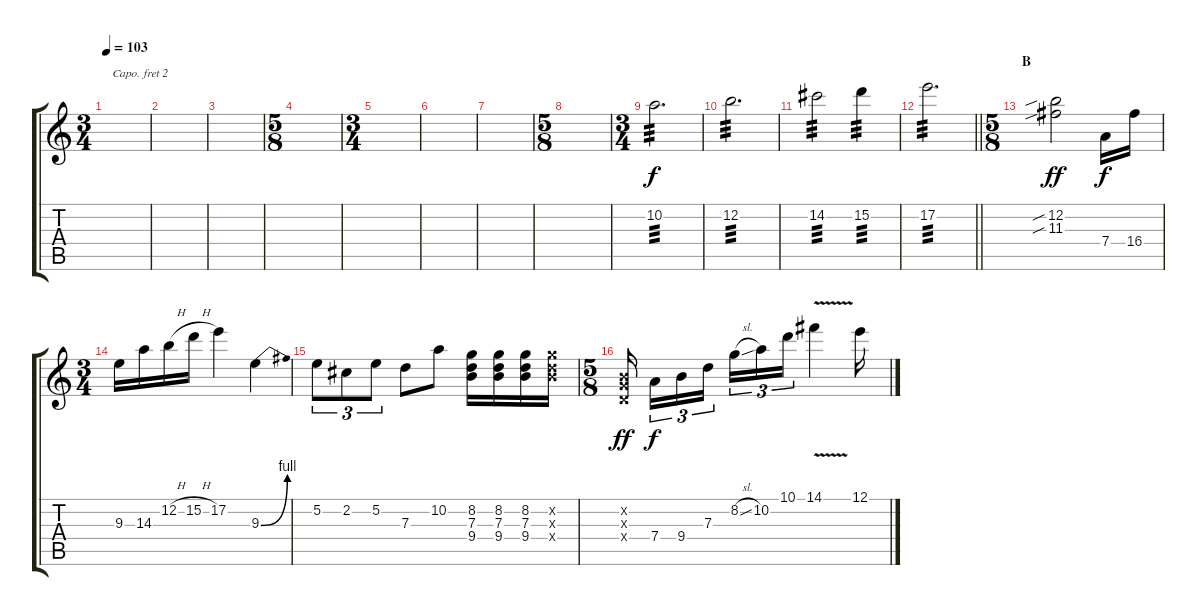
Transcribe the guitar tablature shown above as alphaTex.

\track "" {instrument overdrivenguitar}
\staff {score tabs}
\capo 2
\tuning (D4 A3 F3 C3 G2 C2) {hide}
\ts (3 4)
\tempo 103
\clef g2
\ks c
|
|
|
\ts (5 8)
|
\ts (3 4)
|
|
|
\ts (5 8)
|
\ts (3 4)
10.2.2{d tp 3} |
12.2.2{d tp 3} |
14.2.2{tp 3} 15.2.4{tp 3} |
\barLineRight lightlight
17.2.2{d tp 3} |
\ts (5 8)
\section ("" "B")
(12.2{sib} 11.3{sib}).2{dy ff} 7.4.16{dy f} 16.4.16 |
\ts (3 4)
9.3.16 14.3.16 12.2{h}.16 15.2{h}.16 17.2.4 9.3{be (bend 0 0 60 4)}.4 |
5.2.8{tu (3 2)} 2.2.8{tu (3 2)} 5.2.8{tu (3 2)} 7.3.8 10.2.8 (8.2 7.3 9.4).16 (8.2 7.3 9.4).16 (8.2 7.3 9.4).16 (8.2{x} 7.3{x} 9.4{x}).16 |
\ts (5 8)
(0.2{x} 0.3{x} 0.4{x}).16{dy ff beam splitsecondary} 7.4.16{tu (3 2) dy f} 9.4.16{tu (3 2)} 7.3.16{tu (3 2) beam splitsecondary} 8.2{sl}.16{tu (3 2)} 10.2.16{tu (3 2)} 10.1.16{tu (3 2)} 14.1{v}.4 12.1.16
